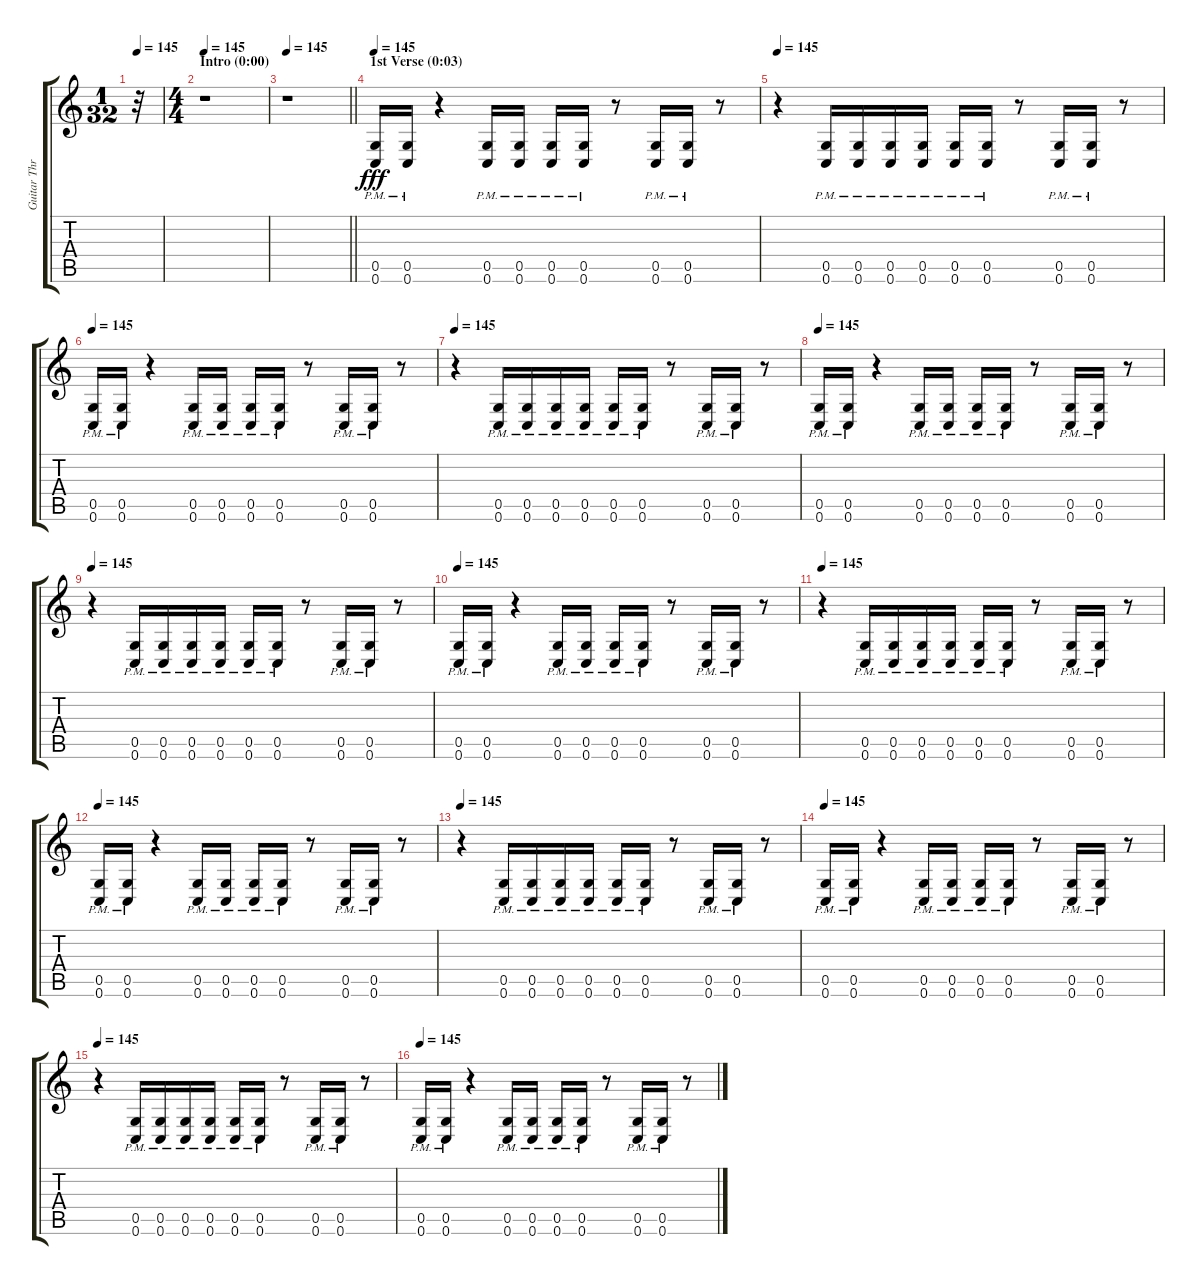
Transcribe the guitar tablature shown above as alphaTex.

\track ("Guitar Three" "Guitar Thr") {instrument distortionguitar}
\staff {score tabs}
\tuning (D4 A3 F3 C3 G2 C2) {hide}
\ts (1 32)
\tempo 145
\clef g2
\ks c
r.32{dy fff instrument distortionguitar} |
\ts (4 4)
\section ("" "Intro (0:00)")
\tempo 145
r.1 |
\tempo 145
\barLineRight lightlight
r.1 |
\section ("" "1st Verse (0:03)")
\tempo 145
(0.5{pm} 0.6{pm}).16 (0.5{pm} 0.6{pm}).16 r.4 (0.5{pm} 0.6{pm}).16 (0.5{pm} 0.6{pm}).16 (0.5{pm} 0.6{pm}).16 (0.5{pm} 0.6{pm}).16 r.8 (0.5{pm} 0.6{pm}).16 (0.5{pm} 0.6{pm}).16 r.8 |
\tempo 145
r.4 (0.5{pm} 0.6{pm}).16 (0.5{pm} 0.6{pm}).16 (0.5{pm} 0.6{pm}).16 (0.5{pm} 0.6{pm}).16 (0.5{pm} 0.6{pm}).16 (0.5{pm} 0.6{pm}).16 r.8 (0.5{pm} 0.6{pm}).16 (0.5{pm} 0.6{pm}).16 r.8 |
\tempo 145
(0.5{pm} 0.6{pm}).16 (0.5{pm} 0.6{pm}).16 r.4 (0.5{pm} 0.6{pm}).16 (0.5{pm} 0.6{pm}).16 (0.5{pm} 0.6{pm}).16 (0.5{pm} 0.6{pm}).16 r.8 (0.5{pm} 0.6{pm}).16 (0.5{pm} 0.6{pm}).16 r.8 |
\tempo 145
r.4 (0.5{pm} 0.6{pm}).16 (0.5{pm} 0.6{pm}).16 (0.5{pm} 0.6{pm}).16 (0.5{pm} 0.6{pm}).16 (0.5{pm} 0.6{pm}).16 (0.5{pm} 0.6{pm}).16 r.8 (0.5{pm} 0.6{pm}).16 (0.5{pm} 0.6{pm}).16 r.8 |
\tempo 145
(0.5{pm} 0.6{pm}).16 (0.5{pm} 0.6{pm}).16 r.4 (0.5{pm} 0.6{pm}).16 (0.5{pm} 0.6{pm}).16 (0.5{pm} 0.6{pm}).16 (0.5{pm} 0.6{pm}).16 r.8 (0.5{pm} 0.6{pm}).16 (0.5{pm} 0.6{pm}).16 r.8 |
\tempo 145
r.4 (0.5{pm} 0.6{pm}).16 (0.5{pm} 0.6{pm}).16 (0.5{pm} 0.6{pm}).16 (0.5{pm} 0.6{pm}).16 (0.5{pm} 0.6{pm}).16 (0.5{pm} 0.6{pm}).16 r.8 (0.5{pm} 0.6{pm}).16 (0.5{pm} 0.6{pm}).16 r.8 |
\tempo 145
(0.5{pm} 0.6{pm}).16 (0.5{pm} 0.6{pm}).16 r.4 (0.5{pm} 0.6{pm}).16 (0.5{pm} 0.6{pm}).16 (0.5{pm} 0.6{pm}).16 (0.5{pm} 0.6{pm}).16 r.8 (0.5{pm} 0.6{pm}).16 (0.5{pm} 0.6{pm}).16 r.8 |
\tempo 145
r.4 (0.5{pm} 0.6{pm}).16 (0.5{pm} 0.6{pm}).16 (0.5{pm} 0.6{pm}).16 (0.5{pm} 0.6{pm}).16 (0.5{pm} 0.6{pm}).16 (0.5{pm} 0.6{pm}).16 r.8 (0.5{pm} 0.6{pm}).16 (0.5{pm} 0.6{pm}).16 r.8 |
\tempo 145
(0.5{pm} 0.6{pm}).16 (0.5{pm} 0.6{pm}).16 r.4 (0.5{pm} 0.6{pm}).16 (0.5{pm} 0.6{pm}).16 (0.5{pm} 0.6{pm}).16 (0.5{pm} 0.6{pm}).16 r.8 (0.5{pm} 0.6{pm}).16 (0.5{pm} 0.6{pm}).16 r.8 |
\tempo 145
r.4 (0.5{pm} 0.6{pm}).16 (0.5{pm} 0.6{pm}).16 (0.5{pm} 0.6{pm}).16 (0.5{pm} 0.6{pm}).16 (0.5{pm} 0.6{pm}).16 (0.5{pm} 0.6{pm}).16 r.8 (0.5{pm} 0.6{pm}).16 (0.5{pm} 0.6{pm}).16 r.8 |
\tempo 145
(0.5{pm} 0.6{pm}).16 (0.5{pm} 0.6{pm}).16 r.4 (0.5{pm} 0.6{pm}).16 (0.5{pm} 0.6{pm}).16 (0.5{pm} 0.6{pm}).16 (0.5{pm} 0.6{pm}).16 r.8 (0.5{pm} 0.6{pm}).16 (0.5{pm} 0.6{pm}).16 r.8 |
\tempo 145
r.4 (0.5{pm} 0.6{pm}).16 (0.5{pm} 0.6{pm}).16 (0.5{pm} 0.6{pm}).16 (0.5{pm} 0.6{pm}).16 (0.5{pm} 0.6{pm}).16 (0.5{pm} 0.6{pm}).16 r.8 (0.5{pm} 0.6{pm}).16 (0.5{pm} 0.6{pm}).16 r.8 |
\tempo 145
(0.5{pm} 0.6{pm}).16 (0.5{pm} 0.6{pm}).16 r.4 (0.5{pm} 0.6{pm}).16 (0.5{pm} 0.6{pm}).16 (0.5{pm} 0.6{pm}).16 (0.5{pm} 0.6{pm}).16 r.8 (0.5{pm} 0.6{pm}).16 (0.5{pm} 0.6{pm}).16 r.8
